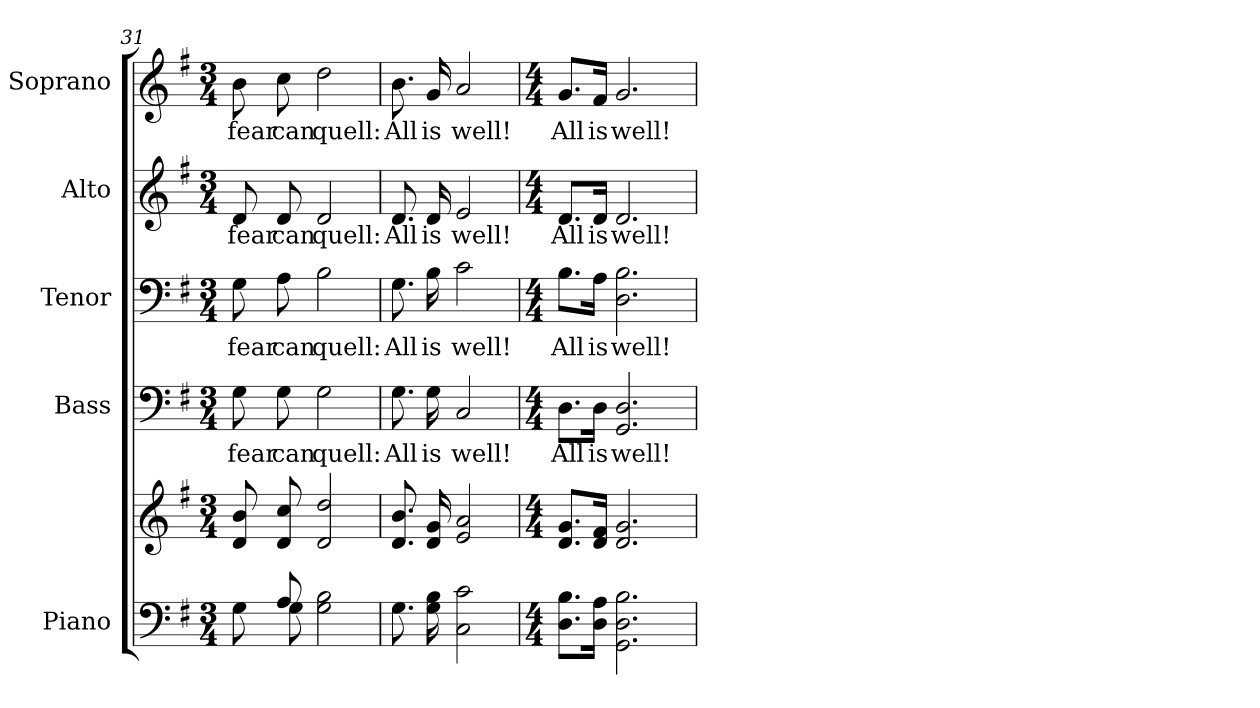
**kern	**kern	**kern	**text	**kern	**text	**kern	**text	**kern	**text
*part5	*part5	*part4	*part4	*part3	*part3	*part2	*part2	*part1	*part1
*staff6	*staff5	*staff4	*staff4	*staff3	*staff3	*staff2	*staff2	*staff1	*staff1
*I"Piano	*	*I"Bass	*	*I"Tenor	*	*I"Alto	*	*I"Soprano	*
*I'Pno.	*	*I'B.	*	*I'T.	*	*I'A.	*	*I'S.	*
!!LO:PB:g=z
*clefF4	*clefG2	*clefF4	*	*clefF4	*	*clefG2	*	*clefG2	*
*k[f#]	*k[f#]	*k[f#]	*	*k[f#]	*	*k[f#]	*	*k[f#]	*
*G:	*G:	*G:	*	*G:	*	*G:	*	*G:	*
*M3/4	*M3/4	*M3/4	*	*M3/4	*	*M3/4	*	*M3/4	*
=31	=31	=31	=31	=31	=31	=31	=31	=31	=31
*^	*	*	*	*	*	*	*	*	*
!	!	!	!	!LO:LY:b:color=#000000	!	!	!	!	!	!
!	!	!	!	!	!	!LO:LY:b:color=#000000	!	!	!	!
!	!	!	!	!	!	!	!	!LO:LY:b:color=#000000	!	!
!	!	!	!	!	!	!	!	!	!	!LO:LY:b:color=#000000
8Gi\	8ryy	8di/ 8bi	8Gi\	fear	8Gi\	fear	8di/	fear	8bi\	fear
!	!	!	!	!LO:LY:b:color=#000000	!	!	!	!	!	!
!	!	!	!	!	!	!LO:LY:b:color=#000000	!	!	!	!
!	!	!	!	!	!	!	!	!LO:LY:b:color=#000000	!	!
!	!	!	!	!	!	!	!	!	!	!LO:LY:b:color=#000000
8Ai/	8Gi\	8di/ 8cci	8Gi\	can	8Ai\	can	8di/	can	8cci\	can
!	!	!	!	!LO:LY:b:color=#000000	!	!	!	!	!	!
!	!	!	!	!	!	!LO:LY:b:color=#000000	!	!	!	!
!	!	!	!	!	!	!	!	!LO:LY:b:color=#000000	!	!
!	!	!	!	!	!	!	!	!	!	!LO:LY:b:color=#000000
2Gi\ 2Bi	2ryy	2di/ 2ddi	2Gi\	quell:	2Bi\	quell:	2di/	quell:	2ddi\	quell:
=32	=32	=32	=32	=32	=32	=32	=32	=32	=32	=32
!	!	!	!	!LO:LY:b:color=#000000	!	!	!	!	!	!
!	!	!	!	!	!	!LO:LY:b:color=#000000	!	!	!	!
!	!	!	!	!	!	!	!	!LO:LY:b:color=#000000	!	!
!	!	!	!	!	!	!	!	!	!	!LO:LY:b:color=#000000
8.Gi\	4ryy	8.di/ 8.bi	8.Gi\	All	8.Gi\	All	8.di/	All	8.bi\	All
!	!	!	!	!LO:LY:b:color=#000000	!	!	!	!	!	!
!	!	!	!	!	!	!LO:LY:b:color=#000000	!	!	!	!
!	!	!	!	!	!	!	!	!LO:LY:b:color=#000000	!	!
!	!	!	!	!	!	!	!	!	!	!LO:LY:b:color=#000000
16Gi\ 16Bi	.	16di/ 16gi	16Gi\	is	16Bi\	is	16di/	is	16gi/	is
!	!	!	!	!LO:LY:b:color=#000000	!	!	!	!	!	!
!	!	!	!	!	!	!LO:LY:b:color=#000000	!	!	!	!
!	!	!	!	!	!	!	!	!LO:LY:b:color=#000000	!	!
!	!	!	!	!	!	!	!	!	!	!LO:LY:b:color=#000000
2Ci\ 2ci	2ryy	2ei/ 2ai	2Ci/	well!	2ci\	well!	2ei/	well!	2ai/	well!
*v	*v	*	*	*	*	*	*	*	*	*
!!LO:PB:g=z
=33	=33	=33	=33	=33	=33	=33	=33	=33	=33
*M4/4	*M4/4	*M4/4	*	*M4/4	*	*M4/4	*	*M4/4	*
*^	*	*	*	*	*	*	*	*	*
!	!	!	!	!LO:LY:b:color=#000000	!	!	!	!	!	!
*v	*v	*	*	*	*	*	*	*	*	*
*^	*	*	*	*	*	*	*	*	*
!	!	!	!	!	!	!LO:LY:b:color=#000000	!	!	!	!
*v	*v	*	*	*	*	*	*	*	*	*
*^	*	*	*	*	*	*	*	*	*
!	!	!	!	!	!	!	!	!LO:LY:b:color=#000000	!	!
*v	*v	*	*	*	*	*	*	*	*	*
*^	*	*	*	*	*	*	*	*	*
!	!	!	!	!	!	!	!	!	!	!LO:LY:b:color=#000000
*v	*v	*	*	*	*	*	*	*	*	*
8.Di\ 8.BiL	8.di/ 8.giL	8.Di\L	All	8.Bi\L	All	8.di/L	All	8.gi/L	All
!	!	!	!LO:LY:b:color=#000000	!	!	!	!	!	!
!	!	!	!	!	!LO:LY:b:color=#000000	!	!	!	!
!	!	!	!	!	!	!	!LO:LY:b:color=#000000	!	!
!	!	!	!	!	!	!	!	!	!LO:LY:b:color=#000000
16Di\ 16AiJk	16di/ 16f#iJk	16Di\Jk	is	16Ai\Jk	is	16di/Jk	is	16f#i/Jk	is
!	!	!	!LO:LY:b:color=#000000	!	!	!	!	!	!
!	!	!	!	!	!LO:LY:b:color=#000000	!	!	!	!
!	!	!	!	!	!	!	!LO:LY:b:color=#000000	!	!
!	!	!	!	!	!	!	!	!	!LO:LY:b:color=#000000
2.GGi\ 2.Di 2.Bi	2.di/ 2.gi	2.GGi/ 2.Di	well!	2.Di\ 2.Bi	well!	2.di/	well!	2.gi/	well!
=	=	=	=	=	=	=	=	=	=
*-	*-	*-	*-	*-	*-	*-	*-	*-	*-
